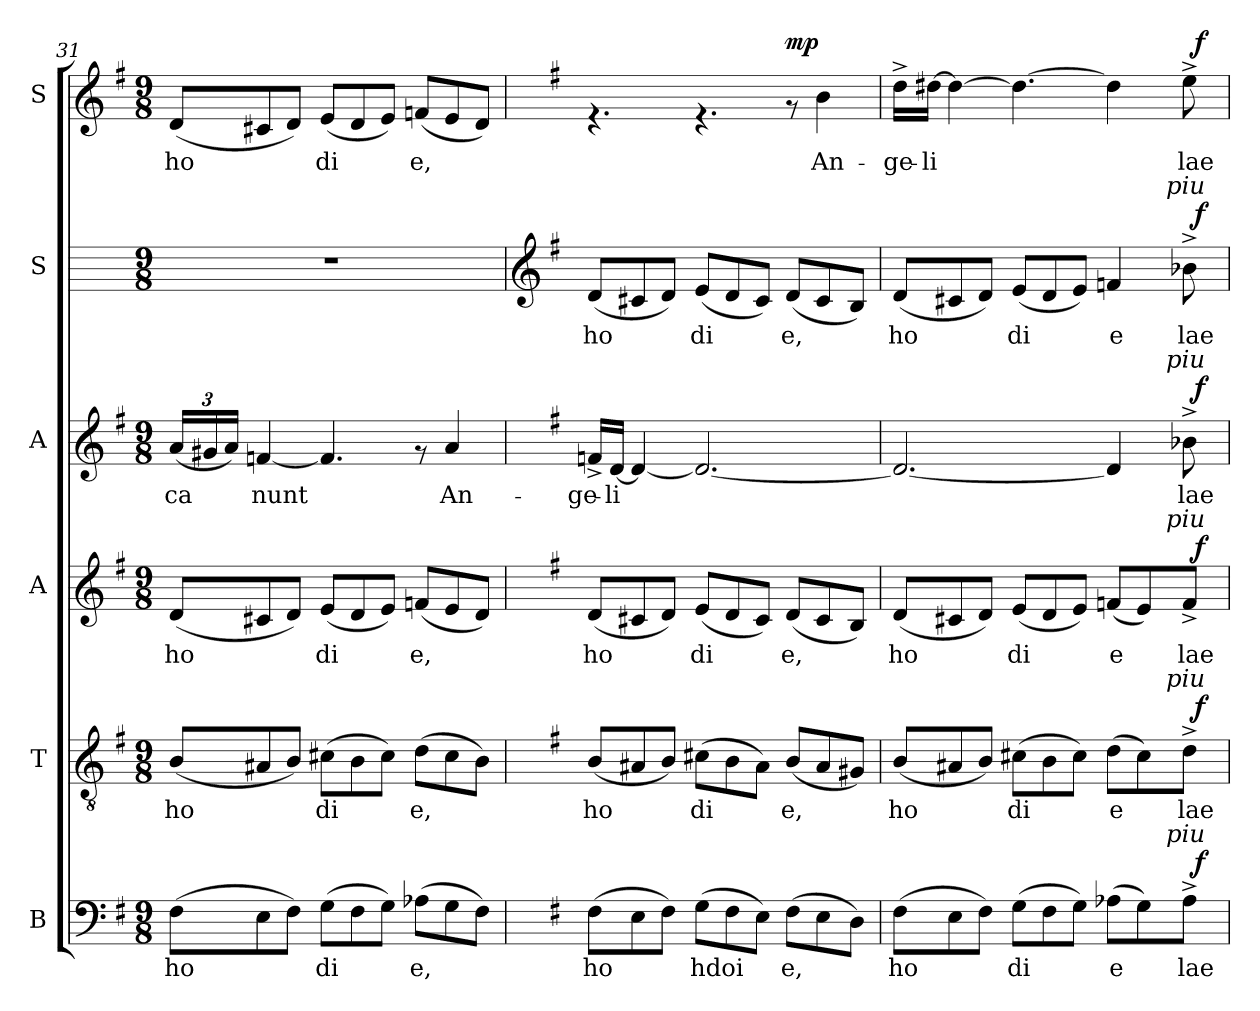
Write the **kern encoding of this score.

**kern	**text	**dynam	**kern	**text	**dynam	**kern	**text	**dynam	**kern	**text	**dynam	**kern	**text	**dynam	**kern	**text	**dynam
*part6	*part6	*part6	*part5	*part5	*part5	*part4	*part4	*part4	*part3	*part3	*part3	*part2	*part2	*part2	*part1	*part1	*part1
*staff6	*staff6	*staff6	*staff5	*staff5	*staff5	*staff4	*staff4	*staff4	*staff3	*staff3	*staff3	*staff2	*staff2	*staff2	*staff1	*staff1	*staff1
*I"B	*	*	*I"T	*	*	*I"A	*	*	*I"A	*	*	*I"S	*	*	*I"S	*	*
*I'B	*	*	*I'T	*	*	*I'A	*	*	*I'A	*	*	*I'S	*	*	*I'S	*	*
*clefF4	*	*	*clefGv2	*	*	*clefG2	*	*	*clefG2	*	*	*	*	*	*clefG2	*	*
*k[f#]	*	*	*k[f#]	*	*	*k[f#]	*	*	*k[f#]	*	*	*k[]	*	*	*k[f#]	*	*
*G:	*	*	*G:	*	*	*G:	*	*	*G:	*	*	*C:	*	*	*G:	*	*
*M9/8	*	*	*M9/8	*	*	*M9/8	*	*	*M9/8	*	*	*M9/8	*	*	*M9/8	*	*
=31	=31	=31	=31	=31	=31	=31	=31	=31	=31	=31	=31	=31	=31	=31	=31	=31	=31
!	!LO:LY:b:cj	!	!	!LO:LY:b:cj	!	!	!LO:LY:b:cj	!	!	!LO:LY:b:cj	!	!	!	!	!	!LO:LY:b:cj	!
(>8F#\L	ho-	.	(<8B/L	ho-	.	(<8d/L	ho-	.	(<24a/L	ca-	.	8%9r	.	.	(<8d/L	ho-	.
!	!	!	!	!	!	!	!	!	!	!LO:LY:b:cj	!	!	!	!	!	!	!
.	.	.	.	.	.	.	.	.	24g#X/	--	.	.	.	.	.	.	.
!	!	!	!	!	!	!	!	!	!	!LO:LY:b:cj	!	!	!	!	!	!	!
.	.	.	.	.	.	.	.	.	24a/J)	--	.	.	.	.	.	.	.
!	!LO:LY:b:cj	!	!	!LO:LY:b:cj	!	!	!LO:LY:b:cj	!	!	!LO:LY:b:cj	!	!	!	!	!	!LO:LY:b:cj	!
8E\	--	.	8A#X/	--	.	8c#X/	--	.	[<4fn/	-nunt	.	.	.	.	8c#X/	--	.
!	!LO:LY:b:cj	!	!	!LO:LY:b:cj	!	!	!LO:LY:b:cj	!	!	!	!	!	!	!	!	!LO:LY:b:cj	!
8F#\J)	--	.	8B/J)	--	.	8d/J)	--	.	.	.	.	.	.	.	8d/J)	--	.
!	!LO:LY:b:cj	!	!	!LO:LY:b:cj	!	!	!LO:LY:b:cj	!	!	!LO:LY:b:cj	!	!	!	!	!	!LO:LY:b:cj	!
(>8G\L	-di-	.	(>8c#X\L	-di-	.	(<8e/L	-di-	.	4.f/]	.	.	.	.	.	(<8e/L	-di-	.
!	!LO:LY:b:cj	!	!	!LO:LY:b:cj	!	!	!LO:LY:b:cj	!	!	!	!	!	!	!	!	!LO:LY:b:cj	!
8F#\	--	.	8B\	--	.	8d/	--	.	.	.	.	.	.	.	8d/	--	.
!	!LO:LY:b:cj	!	!	!LO:LY:b:cj	!	!	!LO:LY:b:cj	!	!	!	!	!	!	!	!	!LO:LY:b:cj	!
8G\J)	--	.	8c#\J)	--	.	8e/J)	--	.	.	.	.	.	.	.	8e/J)	--	.
!	!LO:LY:b:cj	!	!	!LO:LY:b:cj	!	!	!LO:LY:b:cj	!	!	!	!	!	!	!	!	!LO:LY:b:cj	!
(>8A-X\L	-e,	.	(>8d\L	-e,	.	(<8fn/L	-e,	.	8rf	.	.	.	.	.	(<8fn/L	-e,	.
!	!LO:LY:b:cj	!	!	!LO:LY:b:cj	!	!	!LO:LY:b:cj	!	!	!LO:LY:b:cj	!	!	!	!	!	!LO:LY:b:cj	!
8G\	.	.	8c#\	.	.	8e/	.	.	4a/	An-	.	.	.	.	8e/	.	.
!	!LO:LY:b:cj	!	!	!LO:LY:b:cj	!	!	!LO:LY:b:cj	!	!	!	!	!	!	!	!	!LO:LY:b:cj	!
8F#\J)	.	.	8B\J)	.	.	8d/J)	.	.	.	.	.	.	.	.	8d/J)	.	.
!!LO:PB:g=z
=32	=32	=32	=32	=32	=32	=32	=32	=32	=32	=32	=32	=32	=32	=32	=32	=32	=32
*	*	*	*	*	*	*	*	*	*	*	*	*clefG2	*	*	*	*	*
*	*	*	*	*	*	*	*	*	*	*	*	*k[f#]	*	*	*	*	*
*	*	*	*	*	*	*	*	*	*	*	*	*G:	*	*	*	*	*
!	!LO:LY:b:cj	!	!	!LO:LY:b:cj	!	!	!LO:LY:b:cj	!	!	!LO:LY:b:cj	!	!	!LO:LY:b:cj	!	!	!	!
(>8F#\L	ho-	.	(<8B/L	ho-	.	(<8d/L	ho-	.	16fn^>/L	-ge-	.	(<8d/L	ho-	.	4.rf	.	.
!	!	!	!	!	!	!	!	!	!	!LO:LY:b:cj	!	!	!	!	!	!	!
.	.	.	.	.	.	.	.	.	[<16d/J	-li	.	.	.	.	.	.	.
!	!LO:LY:b:cj	!	!	!LO:LY:b:cj	!	!	!LO:LY:b:cj	!	!	!LO:LY:b:cj	!	!	!LO:LY:b:cj	!	!	!	!
8E\	--	.	8A#X/	--	.	8c#X/	--	.	4d/_<	.	.	8c#X/	--	.	.	.	.
!	!LO:LY:b:cj	!	!	!LO:LY:b:cj	!	!	!LO:LY:b:cj	!	!	!	!	!	!LO:LY:b:cj	!	!	!	!
8F#\J)	--	.	8B/J)	--	.	8d/J)	--	.	.	.	.	8d/J)	--	.	.	.	.
!	!LO:LY:b:cj	!	!	!LO:LY:b:cj	!	!	!LO:LY:b:cj	!	!	!LO:LY:b:cj	!	!	!LO:LY:b:cj	!	!	!	!
(>8G\L	-hdoi-	.	(>8c#X\L	-di-	.	(<8e/L	-di-	.	2.d/_<	.	.	(<8e/L	-di-	.	4.rf	.	.
!	!LO:LY:b:cj	!	!	!LO:LY:b:cj	!	!	!LO:LY:b:cj	!	!	!	!	!	!LO:LY:b:cj	!	!	!	!
8F#\	--	.	8B\	--	.	8d/	--	.	.	.	.	8d/	--	.	.	.	.
!	!LO:LY:b:cj	!	!	!LO:LY:b:cj	!	!	!LO:LY:b:cj	!	!	!	!	!	!LO:LY:b:cj	!	!	!	!
8E\J)	--	.	8A#\J)	--	.	8c#/J)	--	.	.	.	.	8c#/J)	--	.	.	.	.
!	!LO:LY:b:cj	!	!	!LO:LY:b:cj	!	!	!LO:LY:b:cj	!	!	!	!	!	!LO:LY:b:cj	!	!	!	!LO:DY:b
(>8F#\L	-e,	.	(<8B/L	-e,	.	(<8d/L	-e,	.	.	.	.	(<8d/L	-e,	.	8rf	.	mp
!	!LO:LY:b:cj	!	!	!LO:LY:b:cj	!	!	!LO:LY:b:cj	!	!	!	!	!	!LO:LY:b:cj	!	!	!LO:LY:b:cj	!
8E\	.	.	8A#/	.	.	8c#/	.	.	.	.	.	8c#/	.	.	4b\	An-	.
!	!LO:LY:b:cj	!	!	!LO:LY:b:cj	!	!	!LO:LY:b:cj	!	!	!	!	!	!LO:LY:b:cj	!	!	!	!
8D\J)	.	.	8G#X/J)	.	.	8B/J)	.	.	.	.	.	8B/J)	.	.	.	.	.
=33	=33	=33	=33	=33	=33	=33	=33	=33	=33	=33	=33	=33	=33	=33	=33	=33	=33
!	!LO:LY:b:cj	!	!	!LO:LY:b:cj	!	!	!LO:LY:b:cj	!	!	!LO:LY:b:cj	!	!	!LO:LY:b:cj	!	!	!LO:LY:b:cj	!
*^	*	*	*^	*	*	*^	*	*	*^	*	*	*^	*	*	*^	*	*
*	*^	*	*	*	*^	*	*	*	*^	*	*	*	*^	*	*	*	*^	*	*	*	*	*	*
(>8F#\L	1ryy	2ryy	ho-	.	(<8B/L	1ryy	2ryy	ho-	.	(<8d/L	1ryy	2ryy	ho-	.	2.d/_<	1ryy	2ryy	.	.	(<8d/L	1ryy	2ryy	ho-	.	16dd^>\L	1ryy	-ge-	.
!	!	!	!	!	!	!	!	!	!	!	!	!	!	!	!	!	!	!	!	!	!	!	!	!	!	!	!LO:LY:b:cj	!
.	.	.	.	.	.	.	.	.	.	.	.	.	.	.	.	.	.	.	.	.	.	.	.	.	[>16dd#X\J	.	-li	.
!	!	!	!LO:LY:b:cj	!	!	!	!	!LO:LY:b:cj	!	!	!	!	!LO:LY:b:cj	!	!	!	!	!	!	!	!	!	!LO:LY:b:cj	!	!	!	!LO:LY:b:cj	!
8E\	.	.	--	.	8A#X/	.	.	--	.	8c#X/	.	.	--	.	.	.	.	.	.	8c#X/	.	.	--	.	4dd#\_>	.	.	.
!	!	!	!LO:LY:b:cj	!	!	!	!	!LO:LY:b:cj	!	!	!	!	!LO:LY:b:cj	!	!	!	!	!	!	!	!	!	!LO:LY:b:cj	!	!	!	!	!
8F#\J)	.	.	--	.	8B/J)	.	.	--	.	8d/J)	.	.	--	.	.	.	.	.	.	8d/J)	.	.	--	.	.	.	.	.
!	!	!	!LO:LY:b:cj	!	!	!	!	!LO:LY:b:cj	!	!	!	!	!LO:LY:b:cj	!	!	!	!	!	!	!	!	!	!LO:LY:b:cj	!	!	!	!LO:LY:b:cj	!
(>8G\L	.	.	-di-	.	(>8c#X\L	.	.	-di-	.	(<8e/L	.	.	-di-	.	.	.	.	.	.	(<8e/L	.	.	-di-	.	4.dd#\_>	.	.	.
!	!	!	!LO:LY:b:cj	!	!	!	!	!LO:LY:b:cj	!	!	!	!	!LO:LY:b:cj	!	!	!	!	!	!	!	!	!	!LO:LY:b:cj	!	!	!	!	!
8F#\	.	4ryy	--	.	8B\	.	4ryy	--	.	8d/	.	4ryy	--	.	.	.	4ryy	.	.	8d/	.	4ryy	--	.	.	.	.	.
!	!	!	!LO:LY:b:cj	!	!	!	!	!LO:LY:b:cj	!	!	!	!	!LO:LY:b:cj	!	!	!	!	!	!	!	!	!	!LO:LY:b:cj	!	!	!	!	!
8G\J)	.	.	--	.	8c#\J)	.	.	--	.	8e/J)	.	.	--	.	.	.	.	.	.	8e/J)	.	.	--	.	.	.	.	.
!	!	!	!LO:LY:b:cj	!	!	!	!	!LO:LY:b:cj	!	!	!	!	!LO:LY:b:cj	!	!	!	!	!LO:LY:b:cj	!	!	!	!	!LO:LY:b:cj	!	!	!	!LO:LY:b:cj	!
(>8A-X\L	.	8ryy	-e	.	(>8d\L	.	8ryy	-e	.	(<8fn/L	.	8ryy	-e	.	4d/]	.	8ryy	.	.	4fn/	.	8ryy	-e	.	4dd#\]	.	.	.
!	!	!	!LO:LY:b:cj	!	!	!	!	!LO:LY:b:cj	!	!	!	!	!LO:LY:b:cj	!	!	!	!	!	!	!	!	!	!	!	!	!	!	!
8G\)	.	16ryy	.	.	8c#\)	.	16ryy	.	.	8e/)	.	16ryy	.	.	.	.	16ryy	.	.	.	.	16ryy	.	.	.	.	.	.
.	.	64ryy	.	.	.	.	64ryy	.	.	.	.	64ryy	.	.	.	.	64ryy	.	.	.	.	64ryy	.	.	.	.	.	.
!	!	!	!	!	!	!	!	!	!	!	!	!	!	!	!	!	!	!	!	!	!	!LO:TX:a:i:t=piu	!	!	!	!	!	!
!	!	!	!	!	!	!	!	!	!	!	!	!	!	!	!	!	!LO:TX:a:i:t=piu	!	!	!	!	!	!	!	!	!	!	!
!	!	!	!	!	!	!	!	!	!	!	!	!LO:TX:a:i:t=piu	!	!	!	!	!	!	!	!	!	!	!	!	!	!	!	!
!	!	!	!	!	!	!	!LO:TX:a:i:t=piu	!	!	!	!	!	!	!	!	!	!	!	!	!	!	!	!	!	!	!	!	!
!	!	!LO:TX:a:i:t=piu	!	!	!	!	!	!	!	!	!	!	!	!	!	!	!	!	!	!	!	!	!	!	!	!	!	!
.	.	8ryy	.	.	.	.	8ryy	.	.	.	.	8ryy	.	.	.	.	8ryy	.	.	.	.	8ryy	.	.	.	.	.	.
!	!	!	!LO:LY:b:cj	!	!	!	!	!LO:LY:b:cj	!	!	!	!	!LO:LY:b:cj	!	!	!	!	!LO:LY:b:cj	!	!	!	!	!LO:LY:b:cj	!	!	!	!LO:LY:b:cj	!
8A-^>\J	32ryy	.	lae-	.	8d^>\J	32ryy	.	lae-	.	8f^>/J	32ryy	.	lae-	.	8b-X^>\	32ryy	.	lae-	.	8b-X^>\	32ryy	.	lae-	.	8ee^>\	32ryy	lae-	.
!	!	!	!	!LO:DY:a	!	!	!	!	!LO:DY:a	!	!	!	!	!LO:DY:a	!	!	!	!	!LO:DY:a	!	!	!	!	!LO:DY:a	!	!	!	!LO:DY:a
.	16.ryy	.	.	f	.	16.ryy	.	.	f	.	16.ryy	.	.	f	.	16.ryy	.	.	f	.	16.ryy	.	.	f	.	16.ryy	.	f
.	.	32.ryy	.	.	.	.	32.ryy	.	.	.	.	32.ryy	.	.	.	.	32.ryy	.	.	.	.	32.ryy	.	.	.	.	.	.
*v	*v	*v	*	*	*	*	*	*	*	*v	*v	*v	*	*	*v	*v	*v	*	*	*v	*v	*v	*	*	*v	*v	*	*
*	*	*	*v	*v	*v	*	*	*	*	*	*	*	*	*	*	*	*	*	*
=	=	=	=	=	=	=	=	=	=	=	=	=	=	=	=	=	=
*-	*-	*-	*-	*-	*-	*-	*-	*-	*-	*-	*-	*-	*-	*-	*-	*-	*-
